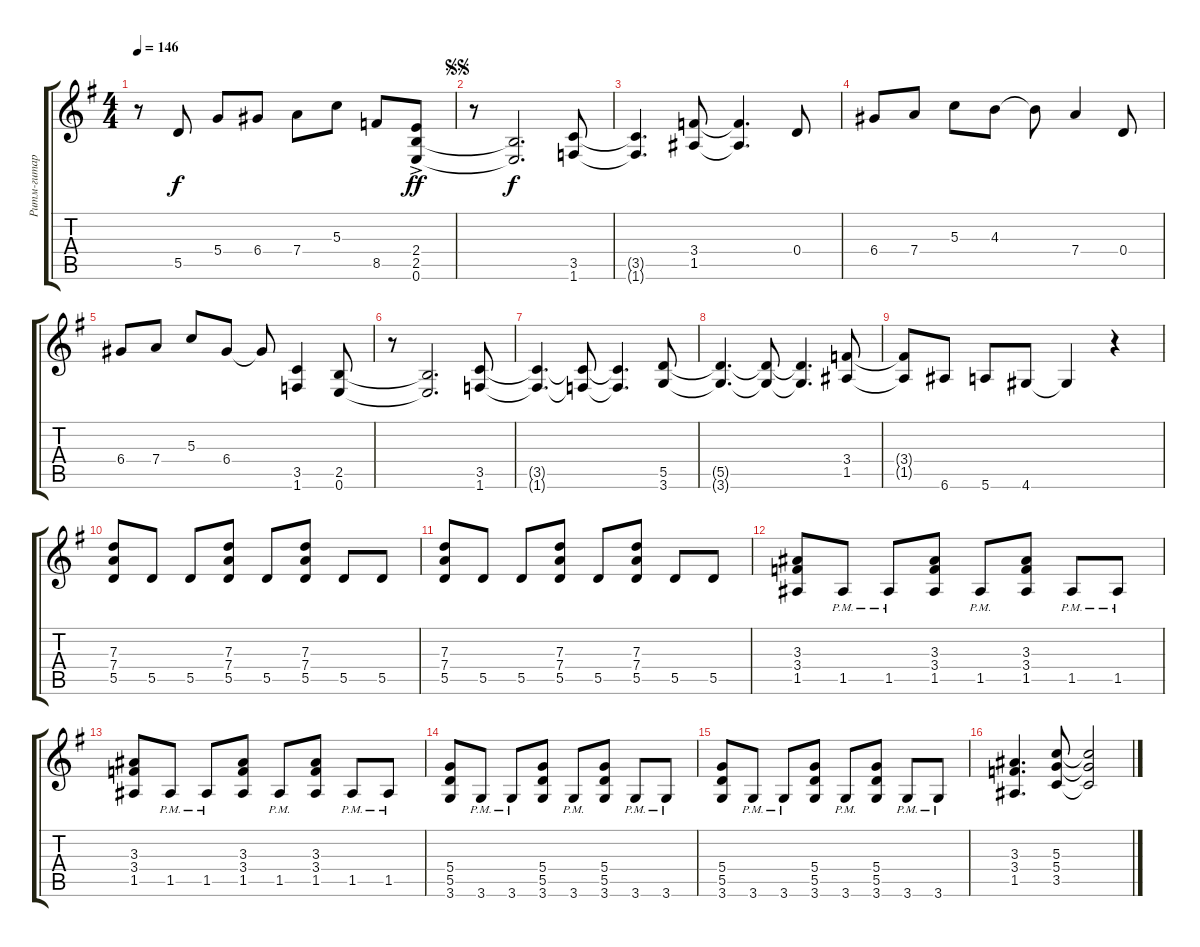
\track ("Ритм-гитара" "Ритм-гитар") {instrument distortionguitar}
\staff {score tabs}
\tuning (E4 B3 G3 D3 A2 E2) {hide}
\ts (4 4)
\tempo 146
\clef g2
\ks g
r.8{dy ff} 5.5.8{dy f} 5.4.8 6.4.8 7.4.8 5.3.8 8.5.8 (2.4 2.5{ac} 0.6).8{dy ff} |
\jump segnosegno
r.8 (2.5{t} 0.6{t}).2{d dy f} (3.5 1.6).8 |
(3.5{t} 1.6{t}).4{d} (3.4 1.5).8 (3.4{t} 1.5{t}).4{d} 0.4.8 |
6.4.8 7.4.8 5.3.8 4.3.8 4.3{t}.8 7.4.4 0.4.8 |
6.4.8 7.4.8 5.3.8 6.4.8 6.4{t}.8 (3.5 1.6).4 (2.5 0.6).8 |
r.8 (2.5{t} 0.6{t}).2{d} (3.5 1.6).8 |
(3.5{t} 1.6{t}).4{d} (3.5{t} 1.6{t}).8 (3.5{t} 1.6{t}).4{d} (5.5 3.6).8 |
(5.5{t} 3.6{t}).4{d} (5.5{t} 3.6{t}).8 (5.5{t} 3.6{t}).4{d} (3.4 1.5).8 |
(3.4{t} 1.5{t}).8 6.6.8 5.6.8 4.6.8 4.6{t}.4 r.4 |
(7.3 7.4 5.5).8 5.5.8 5.5.8 (7.3 7.4 5.5).8 5.5.8 (7.3 7.4 5.5).8 5.5.8 5.5.8 |
(7.3 7.4 5.5).8 5.5.8 5.5.8 (7.3 7.4 5.5).8 5.5.8 (7.3 7.4 5.5).8 5.5.8 5.5.8 |
(3.3 3.4 1.5).8 1.5{pm}.8 1.5{pm}.8 (3.3 3.4 1.5).8 1.5{pm}.8 (3.3 3.4 1.5).8 1.5{pm}.8 1.5{pm}.8 |
(3.3 3.4 1.5).8 1.5{pm}.8 1.5{pm}.8 (3.3 3.4 1.5).8 1.5{pm}.8 (3.3 3.4 1.5).8 1.5{pm}.8 1.5{pm}.8 |
(5.4 5.5 3.6).8 3.6{pm}.8 3.6{pm}.8 (5.4 5.5 3.6).8 3.6{pm}.8 (5.4 5.5 3.6).8 3.6{pm}.8 3.6{pm}.8 |
(5.4 5.5 3.6).8 3.6{pm}.8 3.6{pm}.8 (5.4 5.5 3.6).8 3.6{pm}.8 (5.4 5.5 3.6).8 3.6{pm}.8 3.6{pm}.8 |
(3.3 3.4 1.5).4{d} (5.3 5.4 3.5).8 (5.3{t} 5.4{t} 3.5{t}).2
